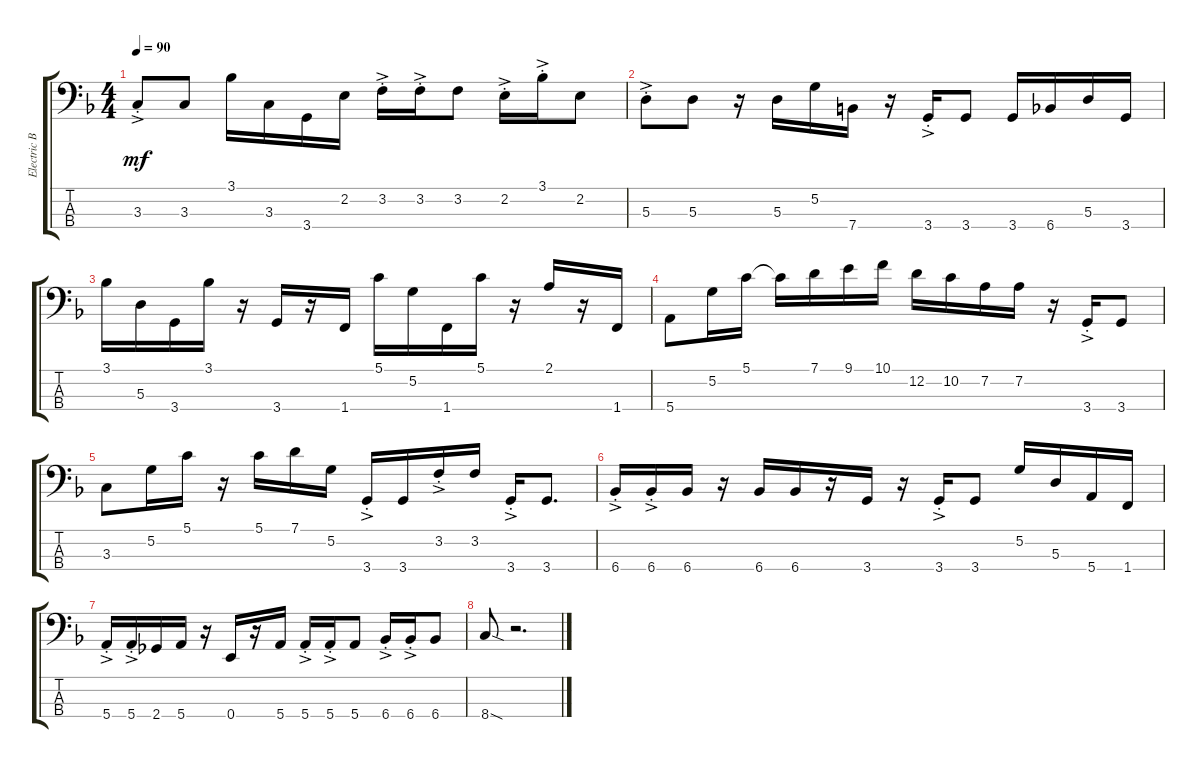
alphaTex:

\track ("Electric Bass" "Electric B") {instrument electricbassfinger}
\staff {score tabs}
\tuning (G2 D2 A1 E1) {hide}
\ts (4 4)
\tempo 90
\clef f4
\ks f
3.3{ac st}.8{dy mf} 3.3.8 3.1.16 3.3.16 3.4.16 2.2.16 3.2{ac st}.16 3.2{ac st}.16 3.2.8 2.2{ac st}.16 3.1{ac st}.16 2.2.8 |
5.3{ac st}.8 5.3.8 r.16 5.3.16 5.2.16 7.4.16 r.16 3.4{ac st}.16 3.4.8 3.4.16 6.4.16 5.3.16 3.4.16 |
3.1.16 5.3.16 3.4.16 3.1.16 r.16 3.4.16 r.16 1.4.16 5.1.16 5.2.16 1.4.16 5.1.16 r.16 2.1.16 r.16 1.4.16 |
5.4.8 5.2.16 5.1.16 5.1{t}.16 7.1.16 9.1.16 10.1.16 12.2.16 10.2.16 7.2.16 7.2.16 r.16 3.4{ac st}.16 3.4.8 |
3.3.8 5.2.16 5.1.16 r.16 5.1.16 7.1.16 5.2.16 3.4{ac st}.16 3.4.16 3.2{ac st}.16 3.2.16 3.4{ac st}.16 3.4.8{d} |
6.4{ac st}.16 6.4{ac st}.16 6.4.16 r.16 6.4.16 6.4.16 r.16 3.4.16 r.16 3.4{ac st}.16 3.4.8 5.2.16 5.3.16 5.4.16 1.4.16 |
5.4{ac st}.16 5.4{ac st}.16 2.4.16 5.4.16 r.16 0.4.16 r.16 5.4.16 5.4{ac st}.16 5.4{ac st}.16 5.4.8 6.4{ac st}.16 6.4{ac st}.16 6.4.8 |
8.4{sod}.8 r.2{d}
